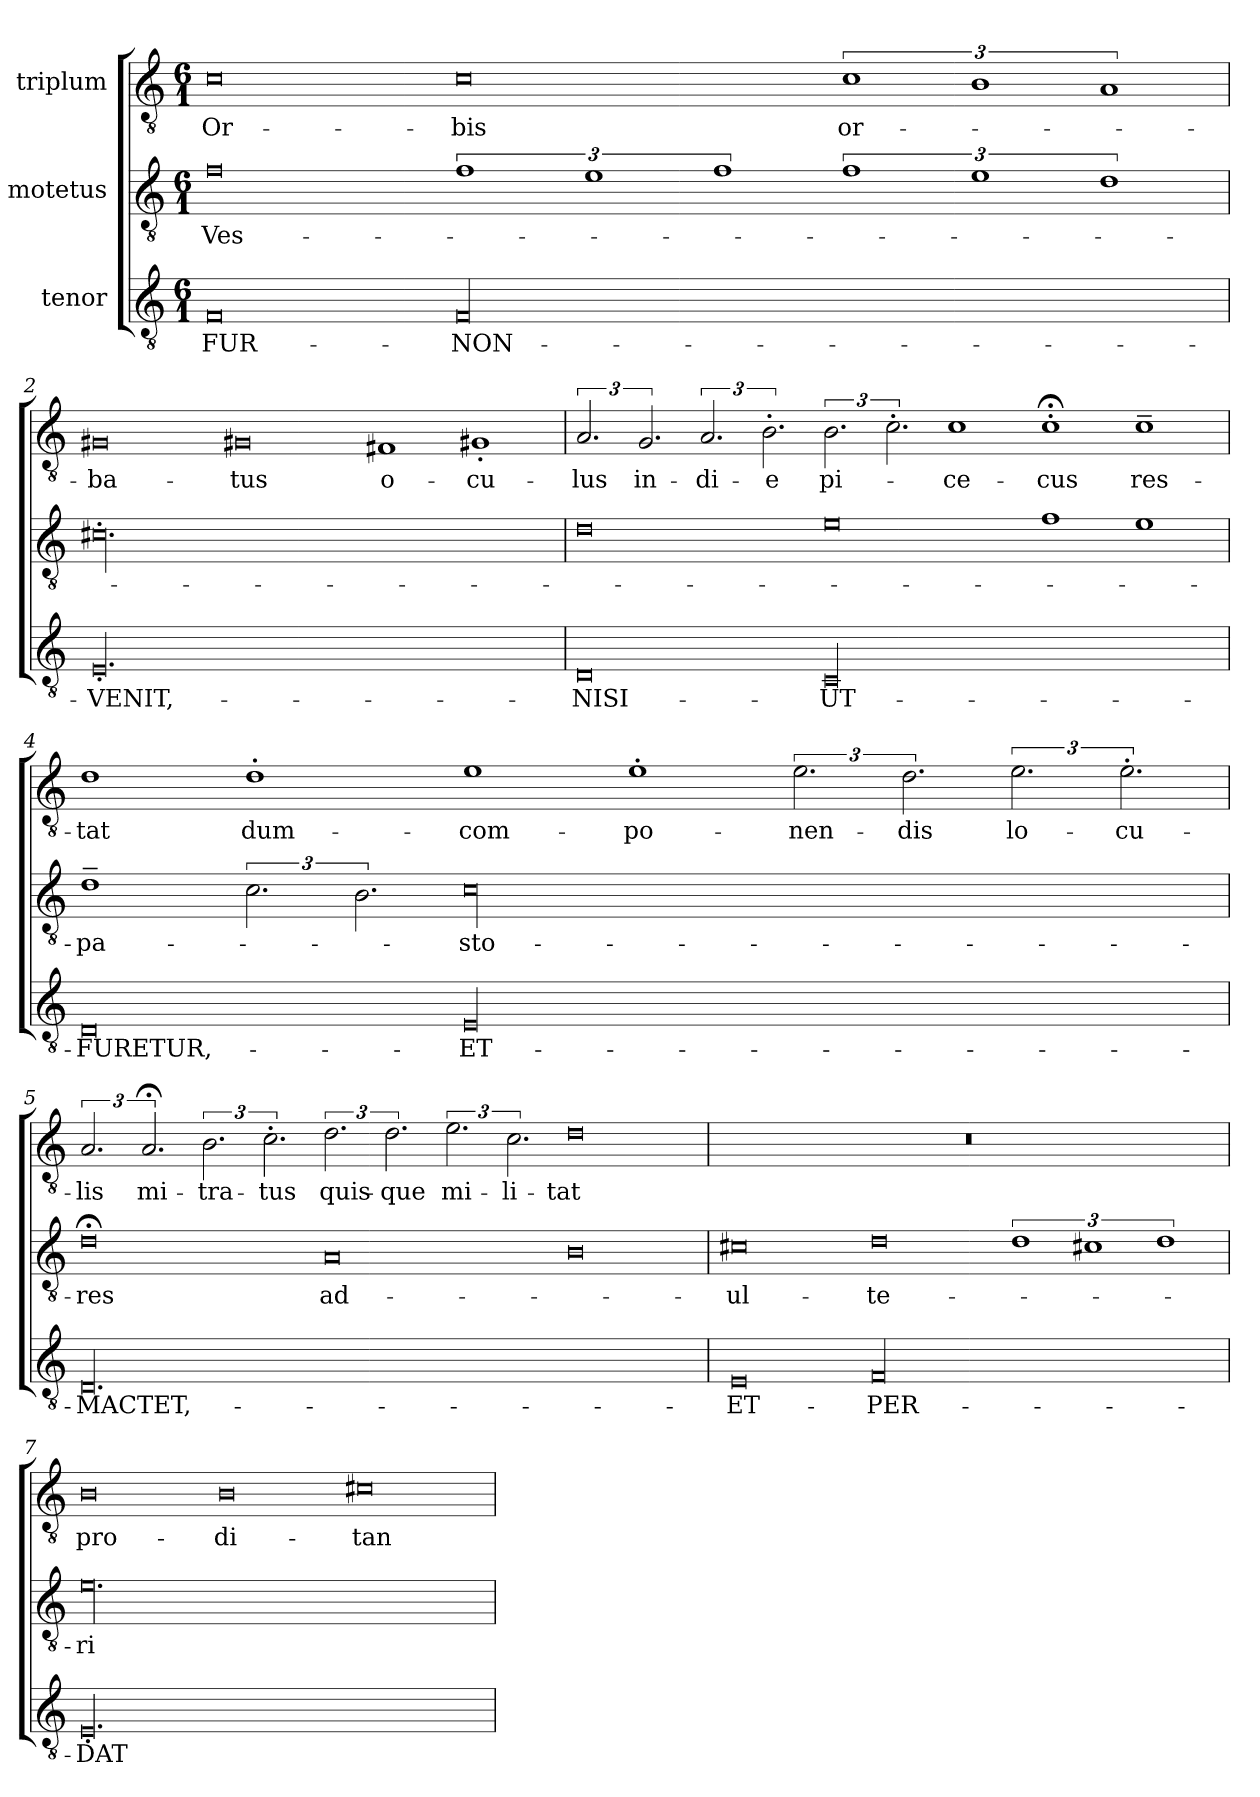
**kern	**text	**kern	**text	**kern	**text
*part3	*part3	*part2	*part2	*part1	*part1
*staff3	*staff3	*staff2	*staff2	*staff1	*staff1
*I"tenor	*	*I"motetus	*	*I"triplum	*
*clefGv2	*	*clefGv2	*	*clefGv2	*
*k[]	*	*k[]	*	*k[]	*
*C:	*	*C:	*	*C:	*
*M6/1	*	*M6/1	*	*M6/1	*
=1	=1	=1	=1	=1	=1
0F/	FUR-	0f\	Ves-	0c\	Or-
00F/	NON-	3%2f\	.	0c\	-bis
.	.	3%2e\	.	.	.
.	.	3%2f\	.	.	.
.	.	3%2f\	.	3%2c\	or-
.	.	3%2e\	.	3%2B\	.
.	.	3%2d\	.	3%2A/	.
=2	=2	=2	=2	=2	=2
00.E'/	VENIT,-	00.c#X'\	.	0G#X/	-ba-
.	.	.	.	0G#X/	-tus
.	.	.	.	1F#X/	o-
.	.	.	.	1G#X'/	-cu-
=3	=3	=3	=3	=3	=3
0D/	NISI-	0d\	.	3.A/	-lus
.	.	.	.	3.G/	in-
.	.	.	.	3.A/	di-
.	.	.	.	3.B'\	-e
00C/	UT-	0e\	.	3.B\	-pi-
.	.	.	.	3.c'\	.
.	.	.	.	1c\	ce-
.	.	1f\	.	1c;<'\	-cus
.	.	1e\	.	1c~\	res-
=4	=4	=4	=4	=4	=4
0D/	FURETUR,-	1d~\	pa-	1d\	-tat
.	.	3.c\	.	1d'\	dum-
.	.	3.B\	.	.	.
00E/	ET-	00c\	-sto-	1e\	com-
.	.	.	.	1e'\	-po-
.	.	.	.	3.e\	-nen-
.	.	.	.	3.d\	-dis
.	.	.	.	3.e\	lo-
.	.	.	.	3.e'\	-cu-
=5	=5	=5	=5	=5	=5
00.D/	MACTET,-	0d;<\	-res	3.A/	-lis
.	.	.	.	3.A;</	mi-
.	.	.	.	3.B\	-tra-
.	.	.	.	3.c'\	-tus
.	.	0A/	ad-	3.d\	quis-
.	.	.	.	3.d\	-que
.	.	.	.	3.e\	mi-
.	.	.	.	3.c\	-li-
.	.	0B\	.	0d\	-tat
=6	=6	=6	=6	=6	=6
0E/	ET-	0c#X\	-ul-	00.r	.
00F/	PER-	0d\	-te-	.	.
.	.	3%2d\	.	.	.
.	.	3%2c#X\	.	.	.
.	.	3%2d\	.	.	.
=7	=7	=7	=7	=7	=7
00.E'/	-DAT	00.e\	-ri	0B\	pro-
.	.	.	.	0B\	di-
.	.	.	.	0c#X\	-tan-
=	=	=	=	=	=
*-	*-	*-	*-	*-	*-
